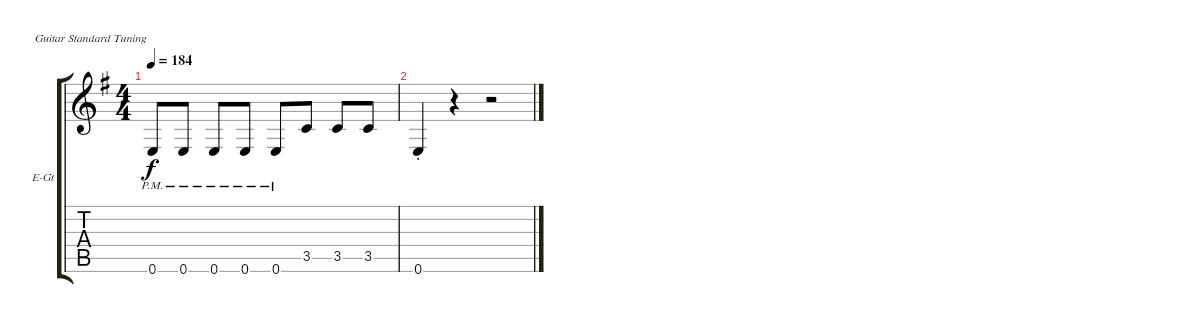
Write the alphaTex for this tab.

\defaultSystemsLayout 4
\bracketExtendMode groupsimilarinstruments
\firstSystemTrackNameOrientation horizontal
\otherSystemsTrackNameOrientation horizontal
\track ("Electric Guitar" "E-Gt") {instrument distortionguitar}
\staff {score tabs}
\tuning (E4 B3 G3 D3 A2 E2)
\ts (4 4)
\tempo 184
\clef g2
\ks g
0.6{pm}.8{dy f} 0.6{pm}.8 0.6{pm}.8 0.6{pm}.8 0.6{pm}.8 3.5.8 3.5.8 3.5.8 |
0.6{st}.4 r.4 r.2
